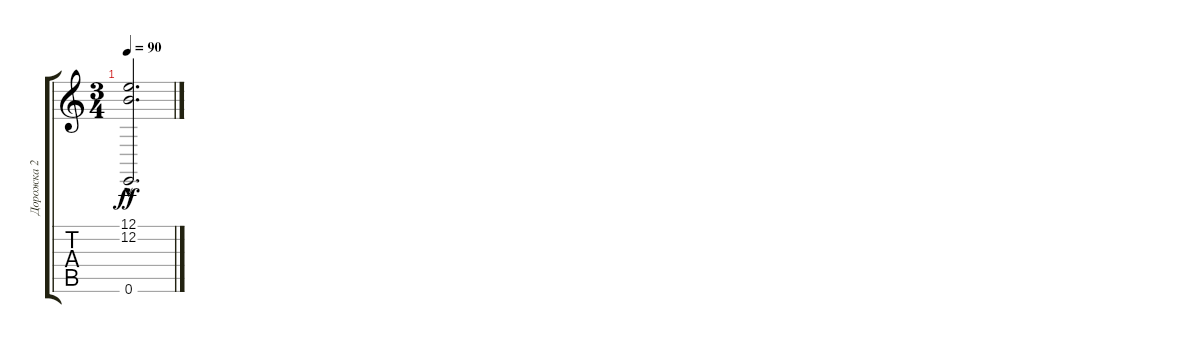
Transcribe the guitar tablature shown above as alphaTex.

\track ("Дорожка 2" "Дорожка 2") {instrument electricgrandpiano}
\staff {score tabs}
\tuning (E4 B3 G3 D3 A2 E2) {hide}
\ts (3 4)
\tempo 90
\clef g2
\ks c
(12.1{hac} 12.2{hac} 0.6{hac}).2{d dy ff}
